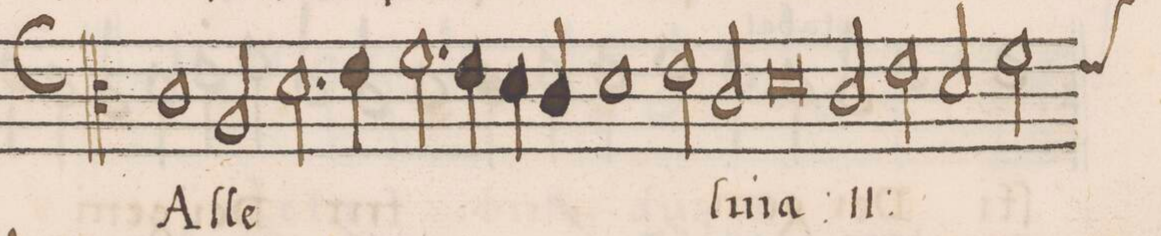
**kern	**text	**text
*I"CANTVS	*	*
*clefC3	*	*
*k[]	*	*
*met(C|)	*	*
*M2/1	*	*
1c	Al-	.
2A/	-le-	.
2.d\	.	.
=2-	=2-	=2-
4e\	.	.
2.f\	.	.
4e\	.	.
4d\	.	.
4c/	.	.
=3-	=3-	=3-
1d	.	.
2e\	.	.
2c/	-lu-	.
=4-	=4-	=4-
0d	-ia	.
*	*ij	*
=5-	=5-	=5-
2c/	al-	.
2e\	.	.
2d/	.	.
*custos:e	*	*
2f\	.	.
=6-	=6-	=6-
*-	*-	*-
